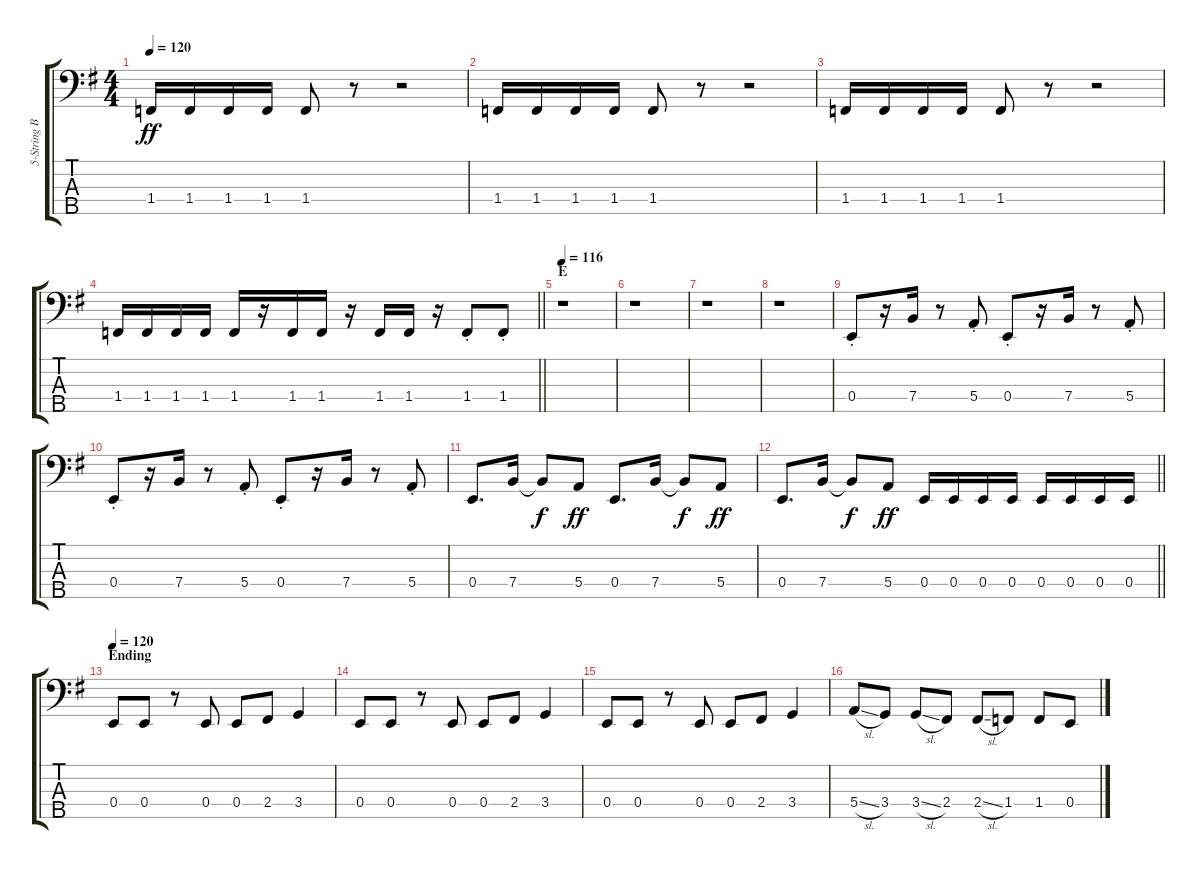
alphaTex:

\track ("5-String Bass" "5-String B") {instrument electricbassfinger}
\staff {score tabs}
\tuning (G2 D2 A1 E1 B0) {hide}
\ts (4 4)
\tempo 120
\clef f4
\ks eminor
1.4.16{dy ff} 1.4.16 1.4.16 1.4.16 1.4.8 r.8 r.2 |
1.4.16 1.4.16 1.4.16 1.4.16 1.4.8 r.8 r.2 |
1.4.16 1.4.16 1.4.16 1.4.16 1.4.8 r.8 r.2 |
\barLineRight lightlight
1.4.16 1.4.16 1.4.16 1.4.16 1.4.16 r.16 1.4.16 1.4.16 r.16 1.4.16 1.4.16 r.16 1.4{st}.8 1.4{st}.8 |
\section ("" "E")
\tempo 116
r.1 |
r.1 |
r.1 |
r.1 |
0.4{st}.8 r.16 7.4.16 r.8 5.4{st}.8 0.4{st}.8 r.16 7.4.16 r.8 5.4{st}.8 |
0.4{st}.8 r.16 7.4.16 r.8 5.4{st}.8 0.4{st}.8 r.16 7.4.16 r.8 5.4{st}.8 |
0.4.8{d} 7.4.16 7.4{t}.8{dy f} 5.4.8{dy ff} 0.4.8{d} 7.4.16 7.4{t}.8{dy f} 5.4.8{dy ff} |
\barLineRight lightlight
0.4.8{d} 7.4.16 7.4{t}.8{dy f} 5.4.8{dy ff} 0.4.16 0.4.16 0.4.16 0.4.16 0.4.16 0.4.16 0.4.16 0.4.16 |
\section ("" "Ending")
\tempo 120
0.4.8 0.4.8 r.8 0.4.8 0.4.8 2.4.8 3.4.4 |
0.4.8 0.4.8 r.8 0.4.8 0.4.8 2.4.8 3.4.4 |
0.4.8 0.4.8 r.8 0.4.8 0.4.8 2.4.8 3.4.4 |
5.4{sl}.8 3.4.8 3.4{sl}.8 2.4.8 2.4{sl}.8 1.4.8 1.4.8 0.4.8
